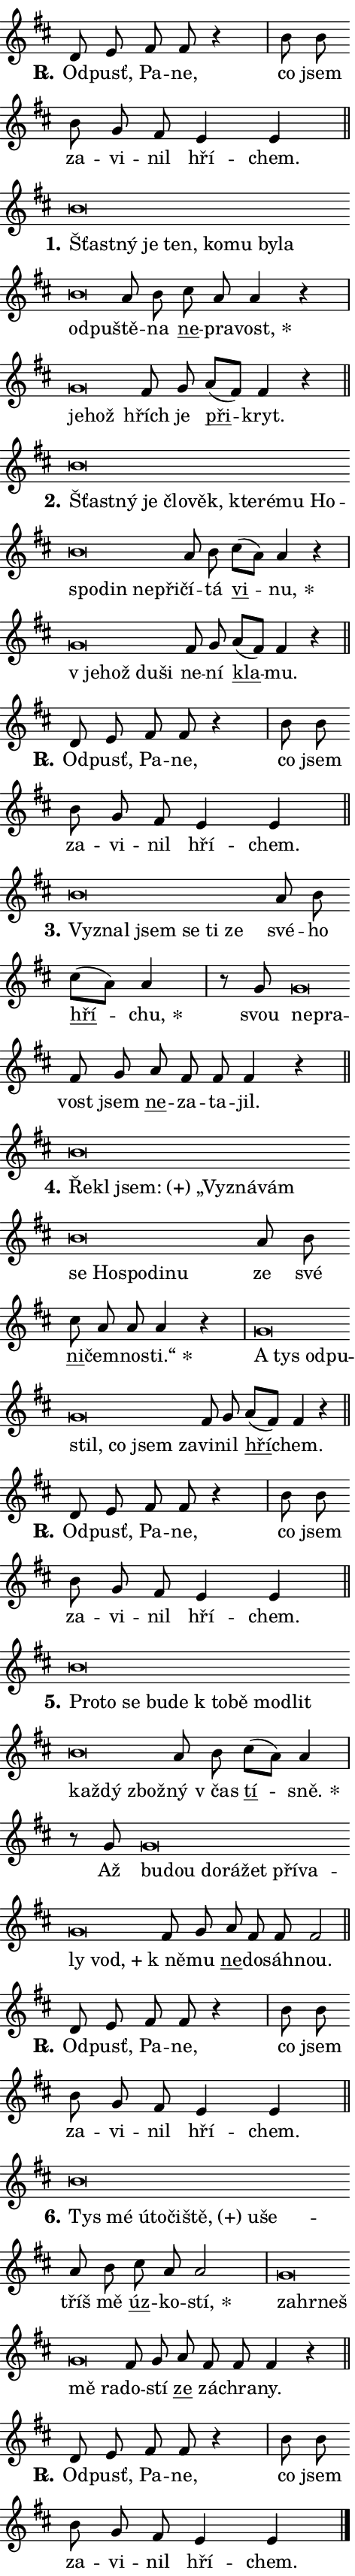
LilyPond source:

\version "2.24.0"
\header { tagline = "" }
\paper {
  indent = 0\cm
  top-margin = 0\cm
  right-margin = 0.13\cm % to fit lyric hyphens
  bottom-margin = 0\cm
  left-margin = 0\cm
  paper-width = 8\cm
  page-breaking = #ly:one-page-breaking
  system-system-spacing.basic-distance = #11
  score-system-spacing.basic-distance = #11
  ragged-last = ##f
}


%% Author: Thomas Morley
%% https://lists.gnu.org/archive/html/lilypond-user/2020-05/msg00002.html
#(define (line-position grob)
"Returns position of @var[grob} in current system:
   @code{'start}, if at first time-step
   @code{'end}, if at last time-step
   @code{'middle} otherwise
"
  (let* ((col (ly:item-get-column grob))
         (ln (ly:grob-object col 'left-neighbor))
         (rn (ly:grob-object col 'right-neighbor))
         (col-to-check-left (if (ly:grob? ln) ln col))
         (col-to-check-right (if (ly:grob? rn) rn col))
         (break-dir-left
           (and
             (ly:grob-property col-to-check-left 'non-musical #f)
             (ly:item-break-dir col-to-check-left)))
         (break-dir-right
           (and
             (ly:grob-property col-to-check-right 'non-musical #f)
             (ly:item-break-dir col-to-check-right))))
        (cond ((eqv? 1 break-dir-left) 'start)
              ((eqv? -1 break-dir-right) 'end)
              (else 'middle))))

#(define (tranparent-at-line-position vctor)
  (lambda (grob)
  "Relying on @code{line-position} select the relevant enry from @var{vctor}.
Used to determine transparency,"
    (case (line-position grob)
      ((end) (not (vector-ref vctor 0)))
      ((middle) (not (vector-ref vctor 1)))
      ((start) (not (vector-ref vctor 2))))))

noteHeadBreakVisibility =
#(define-music-function (break-visibility)(vector?)
"Makes @code{NoteHead}s transparent relying on @var{break-visibility}"
#{
  \override NoteHead.transparent =
    #(tranparent-at-line-position break-visibility)
#})

#(define delete-ledgers-for-transparent-note-heads
  (lambda (grob)
    "Reads whether a @code{NoteHead} is transparent.
If so this @code{NoteHead} is removed from @code{'note-heads} from
@var{grob}, which is supposed to be @code{LedgerLineSpanner}.
As a result ledgers are not printed for this @code{NoteHead}"
    (let* ((nhds-array (ly:grob-object grob 'note-heads))
           (nhds-list
             (if (ly:grob-array? nhds-array)
                 (ly:grob-array->list nhds-array)
                 '()))
           ;; Relies on the transparent-property being done before
           ;; Staff.LedgerLineSpanner.after-line-breaking is executed.
           ;; This is fragile ...
           (to-keep
             (remove
               (lambda (nhd)
                 (ly:grob-property nhd 'transparent #f))
               nhds-list)))
      ;; TODO find a better method to iterate over grob-arrays, similiar
      ;; to filter/remove etc for lists
      ;; For now rebuilt from scratch
      (set! (ly:grob-object grob 'note-heads)  '())
      (for-each
        (lambda (nhd)
          (ly:pointer-group-interface::add-grob grob 'note-heads nhd))
        to-keep))))

squashNotes = {
  \override NoteHead.X-extent = #'(-0.2 . 0.2)
  \override NoteHead.Y-extent = #'(-0.75 . 0)
  \override NoteHead.stencil =
    #(lambda (grob)
       (let ((pos (ly:grob-property grob 'staff-position)))
         (begin
           (if (< pos -7) (display "ERROR: Lower brevis then expected\n") (display ""))
           (if (<= pos -6) ly:text-interface::print ly:note-head::print))))
}
unSquashNotes = {
  \revert NoteHead.X-extent
  \revert NoteHead.Y-extent
  \revert NoteHead.stencil
}

hideNotes = \noteHeadBreakVisibility #begin-of-line-visible
unHideNotes = \noteHeadBreakVisibility #all-visible

% work-around for resetting accidentals
% https://lilypond.org/doc/v2.23/Documentation/notation/displaying-rhythms#unmetered-music
cadenzaMeasure = {
  \cadenzaOff
  \partial 1024 s1024
  \cadenzaOn
}

#(define-markup-command (accent layout props text) (markup?)
  "Underline accented syllable"
  (interpret-markup layout props
    #{\markup \override #'(offset . 4.3) \underline { #text }#}))

responsum = \markup \concat {
  "R" \hspace #-1.05 \path #0.1 #'((moveto 0 0.07) (lineto 0.9 0.8)) \hspace #0.05 "."
}

spaceSize = #0.6828661417322834 % exact space size for TeX Gyre Schola

\layout {
  \context {
    \Staff
    \remove "Time_signature_engraver"
    \override LedgerLineSpanner.after-line-breaking = #delete-ledgers-for-transparent-note-heads
  }
  \context {
    \Lyrics {
      \override LyricSpace.minimum-distance = \spaceSize
      \override LyricText.font-name = #"TeX Gyre Schola"
      \override LyricText.font-size = 1
      \override StanzaNumber.font-name = #"TeX Gyre Schola Bold"
      \override StanzaNumber.font-size = 1
    }
  }
  \context {
    \Score 
    \override NoteHead.text =
      #(lambda (grob) 
        (let ((pos (ly:grob-property grob 'staff-position)))
          #{\markup {
            \combine
              \halign #-0.55 \raise #(if (= pos -6) 0 0.5) \override #'(thickness . 2) \draw-line #'(3.2 . 0)
              \musicglyph "noteheads.sM1"
          }#}))
  }
}

% magnetic-lyrics.ily
%
%   written by
%     Jean Abou Samra <jean@abou-samra.fr>
%     Werner Lemberg <wl@gnu.org>
%
%   adapted by
%     Jiri Hon <jiri.hon@gmail.com>
%
% Version 2022-Apr-15

% https://www.mail-archive.com/lilypond-user@gnu.org/msg149350.html

#(define (Left_hyphen_pointer_engraver context)
   "Collect syllable-hyphen-syllable occurrences in lyrics and store
them in properties.  This engraver only looks to the left.  For
example, if the lyrics input is @code{foo -- bar}, it does the
following.

@itemize @bullet
@item
Set the @code{text} property of the @code{LyricHyphen} grob between
@q{foo} and @q{bar} to @code{foo}.

@item
Set the @code{left-hyphen} property of the @code{LyricText} grob with
text @q{foo} to the @code{LyricHyphen} grob between @q{foo} and
@q{bar}.
@end itemize

Use this auxiliary engraver in combination with the
@code{lyric-@/text::@/apply-@/magnetic-@/offset!} hook."
   (let ((hyphen #f)
         (text #f))
     (make-engraver
      (acknowledgers
       ((lyric-syllable-interface engraver grob source-engraver)
        (set! text grob)))
      (end-acknowledgers
       ((lyric-hyphen-interface engraver grob source-engraver)
        ;(when (not (grob::has-interface grob 'lyric-space-interface))
          (set! hyphen grob)));)
      ((stop-translation-timestep engraver)
       (when (and text hyphen)
         (ly:grob-set-object! text 'left-hyphen hyphen))
       (set! text #f)
       (set! hyphen #f)))))

#(define (lyric-text::apply-magnetic-offset! grob)
   "If the space between two syllables is less than the value in
property @code{LyricText@/.details@/.squash-threshold}, move the right
syllable to the left so that it gets concatenated with the left
syllable.

Use this function as a hook for
@code{LyricText@/.after-@/line-@/breaking} if the
@code{Left_@/hyphen_@/pointer_@/engraver} is active."
   (let ((hyphen (ly:grob-object grob 'left-hyphen #f)))
     (when hyphen
       (let ((left-text (ly:spanner-bound hyphen LEFT)))
         (when (grob::has-interface left-text 'lyric-syllable-interface)
           (let* ((common (ly:grob-common-refpoint grob left-text X))
                  (this-x-ext (ly:grob-extent grob common X))
                  (left-x-ext
                   (begin
                     ;; Trigger magnetism for left-text.
                     (ly:grob-property left-text 'after-line-breaking)
                     (ly:grob-extent left-text common X)))
                  ;; `delta` is the gap width between two syllables.
                  (delta (- (interval-start this-x-ext)
                            (interval-end left-x-ext)))
                  (details (ly:grob-property grob 'details))
                  (threshold (assoc-get 'squash-threshold details 0.2)))
             (when (< delta threshold)
               (let* (;; We have to manipulate the input text so that
                      ;; ligatures crossing syllable boundaries are not
                      ;; disabled.  For languages based on the Latin
                      ;; script this is essentially a beautification.
                      ;; However, for non-Western scripts it can be a
                      ;; necessity.
                      (lt (ly:grob-property left-text 'text))
                      (rt (ly:grob-property grob 'text))
                      (is-space (grob::has-interface hyphen 'lyric-space-interface))
                      (space (if is-space " " ""))
                      (extra-delta (if is-space spaceSize 0))
                      ;; Append new syllable.
                      (ltrt-space (if (and (string? lt) (string? rt))
                                (string-append lt space rt)
                                (make-concat-markup (list lt space rt))))
                      ;; Right-align `ltrt` to the right side.
                      (ltrt-space-markup (grob-interpret-markup
                               grob
                               (make-translate-markup
                                (cons (interval-length this-x-ext) 0)
                                (make-right-align-markup ltrt-space)))))
                 (begin
                   ;; Don't print `left-text`.
                   (ly:grob-set-property! left-text 'stencil #f)
                   ;; Set text and stencil (which holds all collected
                   ;; syllables so far) and shift it to the left.
                   (ly:grob-set-property! grob 'text ltrt-space)
                   (ly:grob-set-property! grob 'stencil ltrt-space-markup)
                   (ly:grob-translate-axis! grob (- (- delta extra-delta)) X))))))))))


#(define (lyric-hyphen::displace-bounds-first grob)
   ;; Make very sure this callback isn't triggered too early.
   (let ((left (ly:spanner-bound grob LEFT))
         (right (ly:spanner-bound grob RIGHT)))
     (ly:grob-property left 'after-line-breaking)
     (ly:grob-property right 'after-line-breaking)
     (ly:lyric-hyphen::print grob)))

squashThreshold = #0.4

\layout {
  \context {
    \Lyrics
    \consists #Left_hyphen_pointer_engraver
    \override LyricText.after-line-breaking =
      #lyric-text::apply-magnetic-offset!
    \override LyricHyphen.stencil = #lyric-hyphen::displace-bounds-first
    \override LyricText.details.squash-threshold = \squashThreshold
    \override LyricHyphen.minimum-distance = 0
    \override LyricHyphen.minimum-length = \squashThreshold
  }
}

squashText = \override LyricText.details.squash-threshold = 9999
unSquashText = \override LyricText.details.squash-threshold = \squashThreshold

leftText = \override LyricText.self-alignment-X = #LEFT
unLeftText = \revert LyricText.self-alignment-X

starOffset = #(lambda (grob) 
                (let ((x_offset (ly:self-alignment-interface::aligned-on-x-parent grob)))
                  (if (= x_offset 0) 0 (+ x_offset 1.2))))

star = #(define-music-function (syllable)(string?)
"Append star separator at the end of a syllable"
#{
  \once \override LyricText.X-offset = #starOffset
  \lyricmode { \markup {
    #syllable
    \override #'((font-name . "TeX Gyre Schola Bold")) \hspace #0.2 \lower #0.65 \larger "*"
  } }
#})

starAccent = #(define-music-function (syllable)(string?)
"Append star separator at the end of a syllable and make accent"
#{
  \once \override LyricText.X-offset = #starOffset
  \lyricmode { \markup {
    \accent #syllable
    \override #'((font-name . "TeX Gyre Schola Bold")) \hspace #0.2 \lower #0.65 \larger "*"
  } }
#})

breath = #(define-music-function (syllable)(string?)
"Append breathing indicator at the end of a syllable"
#{
  \lyricmode { \markup { #syllable "+" } }
#})

optionalBreath = #(define-music-function (syllable)(string?)
"Append optional breathing indicator at the end of a syllable"
#{
  \lyricmode { \markup { #syllable "(+)" } }
#})


\score {
    <<
        \new Voice = "melody" { \cadenzaOn \key d \major \relative { d'8 e fis fis r4 \cadenzaMeasure \bar "|" b8 b \bar "" b g fis e4 e \cadenzaMeasure \bar "||" \break } }
        \new Lyrics \lyricsto "melody" { \lyricmode { \set stanza = \responsum
Od -- pusť, Pa -- ne, co jsem za -- vi -- nil hří -- chem. } }
    >>
    \layout {}
}

\score {
    <<
        \new Voice = "melody" { \cadenzaOn \key d \major \relative { \squashNotes b'\breve*1/16 \hideNotes \breve*1/16 \bar "" \breve*1/16 \bar "" \breve*1/16 \bar "" \breve*1/16 \bar "" \breve*1/16 \bar "" \breve*1/16 \bar "" \breve*1/16 \bar "" \breve*1/16 \breve*1/16 \bar "" \unHideNotes \unSquashNotes a8 b \bar "" cis a a4 r \cadenzaMeasure \bar "|" \squashNotes g\breve*1/16 \hideNotes \breve*1/16 \bar "" \unHideNotes \unSquashNotes fis8 g \bar "" a[( fis)] fis4 r \cadenzaMeasure \bar "||" \break } }
        \new Lyrics \lyricsto "melody" { \lyricmode { \set stanza = "1."
\leftText Šťast -- \squashText ný je ten, ko -- mu by -- la od -- pu -- \unLeftText \unSquashText ště -- na \markup \accent ne -- pra -- \star vost, \leftText je -- \squashText hož \unLeftText \unSquashText hřích je \markup \accent při -- kryt. } }
    >>
    \layout {}
}

\score {
    <<
        \new Voice = "melody" { \cadenzaOn \key d \major \relative { \squashNotes b'\breve*1/16 \hideNotes \breve*1/16 \bar "" \breve*1/16 \bar "" \breve*1/16 \bar "" \breve*1/16 \bar "" \breve*1/16 \bar "" \breve*1/16 \bar "" \breve*1/16 \bar "" \breve*1/16 \bar "" \breve*1/16 \bar "" \breve*1/16 \bar "" \breve*1/16 \breve*1/16 \bar "" \unHideNotes \unSquashNotes a8 b \bar "" cis[( a)] a4 r \cadenzaMeasure \bar "|" \squashNotes g\breve*1/16 \hideNotes \breve*1/16 \bar "" \breve*1/16 \breve*1/16 \bar "" \unHideNotes \unSquashNotes fis8 g \bar "" a[( fis)] fis4 r \cadenzaMeasure \bar "||" \break } }
        \new Lyrics \lyricsto "melody" { \lyricmode { \set stanza = "2."
\leftText Šťast -- \squashText ný je člo -- věk, kte -- ré -- mu Ho -- spo -- din ne -- při -- \unLeftText \unSquashText čí -- tá \markup \accent vi -- \star nu, \leftText "v je" -- \squashText hož du -- ši \unLeftText \unSquashText ne -- ní \markup \accent kla -- mu. } }
    >>
    \layout {}
}

\score {
    <<
        \new Voice = "melody" { \cadenzaOn \key d \major \relative { d'8 e fis fis r4 \cadenzaMeasure \bar "|" b8 b \bar "" b g fis e4 e \cadenzaMeasure \bar "||" \break } }
        \new Lyrics \lyricsto "melody" { \lyricmode { \set stanza = \responsum
Od -- pusť, Pa -- ne, co jsem za -- vi -- nil hří -- chem. } }
    >>
    \layout {}
}

\score {
    <<
        \new Voice = "melody" { \cadenzaOn \key d \major \relative { \squashNotes b'\breve*1/16 \hideNotes \breve*1/16 \bar "" \breve*1/16 \bar "" \breve*1/16 \bar "" \breve*1/16 \breve*1/16 \bar "" \unHideNotes \unSquashNotes a8 b \bar "" cis[( a)] a4 \cadenzaMeasure \bar "|" r8 g8 \squashNotes g\breve*1/16 \hideNotes \breve*1/16 \bar "" \unHideNotes \unSquashNotes fis8 g \bar "" a fis fis fis4 r \cadenzaMeasure \bar "||" \break } }
        \new Lyrics \lyricsto "melody" { \lyricmode { \set stanza = "3."
\leftText Vy -- \squashText znal jsem se ti ze \unLeftText \unSquashText své -- ho \markup \accent hří -- \star chu, svou \leftText ne -- \squashText pra -- \unLeftText \unSquashText vost jsem \markup \accent ne -- za -- ta -- jil. } }
    >>
    \layout {}
}

\score {
    <<
        \new Voice = "melody" { \cadenzaOn \key d \major \relative { \squashNotes b'\breve*1/16 \hideNotes \breve*1/16 \bar "" \breve*1/16 \bar "" \breve*1/16 \bar "" \breve*1/16 \bar "" \breve*1/16 \bar "" \breve*1/16 \bar "" \breve*1/16 \bar "" \breve*1/16 \bar "" \breve*1/16 \breve*1/16 \bar "" \unHideNotes \unSquashNotes a8 b \bar "" cis a a a4 r \cadenzaMeasure \bar "|" \squashNotes g\breve*1/16 \hideNotes \breve*1/16 \bar "" \breve*1/16 \bar "" \breve*1/16 \bar "" \breve*1/16 \bar "" \breve*1/16 \bar "" \breve*1/16 \breve*1/16 \bar "" \unHideNotes \unSquashNotes fis8 g \bar "" a[( fis)] fis4 r \cadenzaMeasure \bar "||" \break } }
        \new Lyrics \lyricsto "melody" { \lyricmode { \set stanza = "4."
\leftText Ře -- \squashText kl \optionalBreath jsem: „Vy -- zná -- vám se Ho -- spo -- di -- nu \unLeftText \unSquashText ze své \markup \accent ni -- čem -- no -- \star sti.“ \leftText A \squashText tys od -- pu -- stil, co jsem za -- \unLeftText \unSquashText vi -- nil \markup \accent hří -- chem. } }
    >>
    \layout {}
}

\score {
    <<
        \new Voice = "melody" { \cadenzaOn \key d \major \relative { d'8 e fis fis r4 \cadenzaMeasure \bar "|" b8 b \bar "" b g fis e4 e \cadenzaMeasure \bar "||" \break } }
        \new Lyrics \lyricsto "melody" { \lyricmode { \set stanza = \responsum
Od -- pusť, Pa -- ne, co jsem za -- vi -- nil hří -- chem. } }
    >>
    \layout {}
}

\score {
    <<
        \new Voice = "melody" { \cadenzaOn \key d \major \relative { \squashNotes b'\breve*1/16 \hideNotes \breve*1/16 \bar "" \breve*1/16 \bar "" \breve*1/16 \bar "" \breve*1/16 \bar "" \breve*1/16 \bar "" \breve*1/16 \bar "" \breve*1/16 \bar "" \breve*1/16 \bar "" \breve*1/16 \bar "" \breve*1/16 \breve*1/16 \bar "" \unHideNotes \unSquashNotes a8 b \bar "" cis[( a)] a4 \cadenzaMeasure \bar "|" r8 g8 \squashNotes g\breve*1/16 \hideNotes \breve*1/16 \bar "" \breve*1/16 \bar "" \breve*1/16 \bar "" \breve*1/16 \bar "" \breve*1/16 \bar "" \breve*1/16 \bar "" \breve*1/16 \breve*1/16 \bar "" \unHideNotes \unSquashNotes fis8 g \bar "" a fis fis fis2 \cadenzaMeasure \bar "||" \break } }
        \new Lyrics \lyricsto "melody" { \lyricmode { \set stanza = "5."
\leftText Pro -- \squashText to se bu -- de "k to" -- bě mo -- dlit kaž -- dý zbož -- \unLeftText \unSquashText ný "v čas" \markup \accent tí -- \star sně. Až \leftText bu -- \squashText dou do -- rá -- žet pří -- va -- ly \breath "vod," \unLeftText \unSquashText "k ně" -- mu \markup \accent ne -- do -- sáh -- nou. } }
    >>
    \layout {}
}

\score {
    <<
        \new Voice = "melody" { \cadenzaOn \key d \major \relative { d'8 e fis fis r4 \cadenzaMeasure \bar "|" b8 b \bar "" b g fis e4 e \cadenzaMeasure \bar "||" \break } }
        \new Lyrics \lyricsto "melody" { \lyricmode { \set stanza = \responsum
Od -- pusť, Pa -- ne, co jsem za -- vi -- nil hří -- chem. } }
    >>
    \layout {}
}

\score {
    <<
        \new Voice = "melody" { \cadenzaOn \key d \major \relative { \squashNotes b'\breve*1/16 \hideNotes \breve*1/16 \bar "" \breve*1/16 \bar "" \breve*1/16 \bar "" \breve*1/16 \bar "" \breve*1/16 \bar "" \breve*1/16 \breve*1/16 \bar "" \unHideNotes \unSquashNotes a8 b \bar "" cis a a2 \cadenzaMeasure \bar "|" \squashNotes g\breve*1/16 \hideNotes \breve*1/16 \bar "" \breve*1/16 \bar "" \breve*1/16 \breve*1/16 \bar "" \unHideNotes \unSquashNotes fis8 g \bar "" a fis fis fis4 r \cadenzaMeasure \bar "||" \break } }
        \new Lyrics \lyricsto "melody" { \lyricmode { \set stanza = "6."
\leftText Tys \squashText mé ú -- to -- či -- \optionalBreath ště, u -- še -- \unLeftText \unSquashText tříš mě \markup \accent úz -- ko -- \star stí, \leftText za -- \squashText hr -- neš mě ra -- \unLeftText \unSquashText do -- stí \markup \accent ze zá -- chra -- ny. } }
    >>
    \layout {}
}

\score {
    <<
        \new Voice = "melody" { \cadenzaOn \key d \major \relative { d'8 e fis fis r4 \cadenzaMeasure \bar "|" b8 b \bar "" b g fis e4 e \cadenzaMeasure \bar "||" \break } \bar "|." }
        \new Lyrics \lyricsto "melody" { \lyricmode { \set stanza = \responsum
Od -- pusť, Pa -- ne, co jsem za -- vi -- nil hří -- chem. } }
    >>
    \layout {}
}
